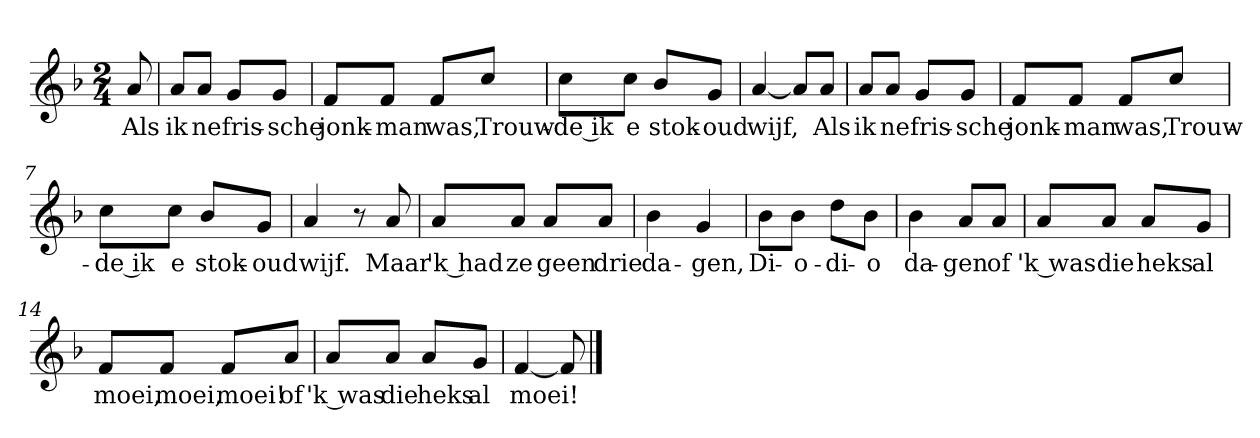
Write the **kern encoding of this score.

**kern	**text
*part1	*part1
*staff1	*staff1
*clefG2	*
*k[b-]	*
*F:	*
*M2/4	*
*MM120	*
=	=
8a	Als
=1	=1
8a/L	ik
8a/J	ne
8g/L	fris-
8g/J	-sche
=2	=2
8f/L	jonk-
8f/J	-man
8f/L	was,
8cc/J	Trouw-
=3	=3
8cc\L	-de ik
8cc\J	e
8b-/L	stok-
8g/J	-oud
=4	=4
[4a	wijf,
8a/L]	.
8a/J	Als
=5	=5
8a/L	ik
8a/J	ne
8g/L	fris-
8g/J	-sche
=6	=6
8f/L	jonk-
8f/J	-man
8f/L	was,
8cc/J	Trouw-
=7	=7
8cc\L	-de ik
8cc\J	e
8b-/L	stok-
8g/J	-oud
=8	=8
4a	wijf.
8r	.
8a	Maar
=9	=9
8a/L	'k had
8a/J	ze
8a/L	geen
8a/J	drie
=10	=10
4b-	da-
4g	-gen,
=11	=11
8b-\L	Di-
8b-\J	-o-
8dd\L	-di-
8b-\J	-o
=12	=12
4b-	da-
8a/L	-gen
8a/J	of
=13	=13
8a/L	'k was
8a/J	die
8a/L	heks
8g/J	al
=14	=14
8f/L	moei,
8f/J	moei,
8f/L	moei!
8a/J	of
=15	=15
8a/L	'k was
8a/J	die
8a/L	heks
8g/J	al
=16	=16
[4f	moei!
8f]	.
==	==
*-	*-
